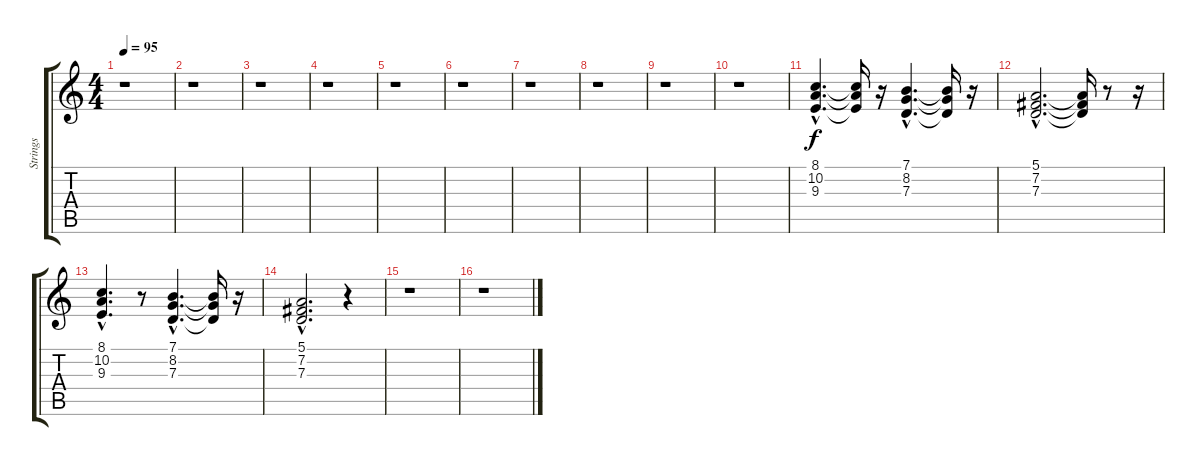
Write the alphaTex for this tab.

\track ("Strings" "Strings") {instrument lead6voice}
\staff {score tabs}
\tuning (E4 B3 G3 D3 A2 E2) {hide}
\ts (4 4)
\tempo 95
\clef g2
\ks c
r.1{dy f} |
r.1 |
r.1 |
r.1 |
r.1 |
r.1 |
r.1 |
r.1 |
r.1 |
r.1 |
(8.1{hac} 10.2{hac} 9.3{hac}).4{d} (8.1{t} 10.2{t} 9.3{t}).16 r.16 (7.1{hac} 8.2{hac} 7.3{hac}).4{d} (7.1{t} 8.2{t} 7.3{t}).16 r.16 |
(5.1{hac} 7.2{hac} 7.3{hac}).2{d} (5.1{t} 7.2{t} 7.3{t}).16 r.8 r.16 |
(8.1{hac} 10.2{hac} 9.3{hac}).4{d} r.8 (7.1{hac} 8.2{hac} 7.3{hac}).4{d} (7.1{t} 8.2{t} 7.3{t}).16 r.16 |
(5.1{hac} 7.2{hac} 7.3{hac}).2{d} r.4 |
r.1 |
r.1
